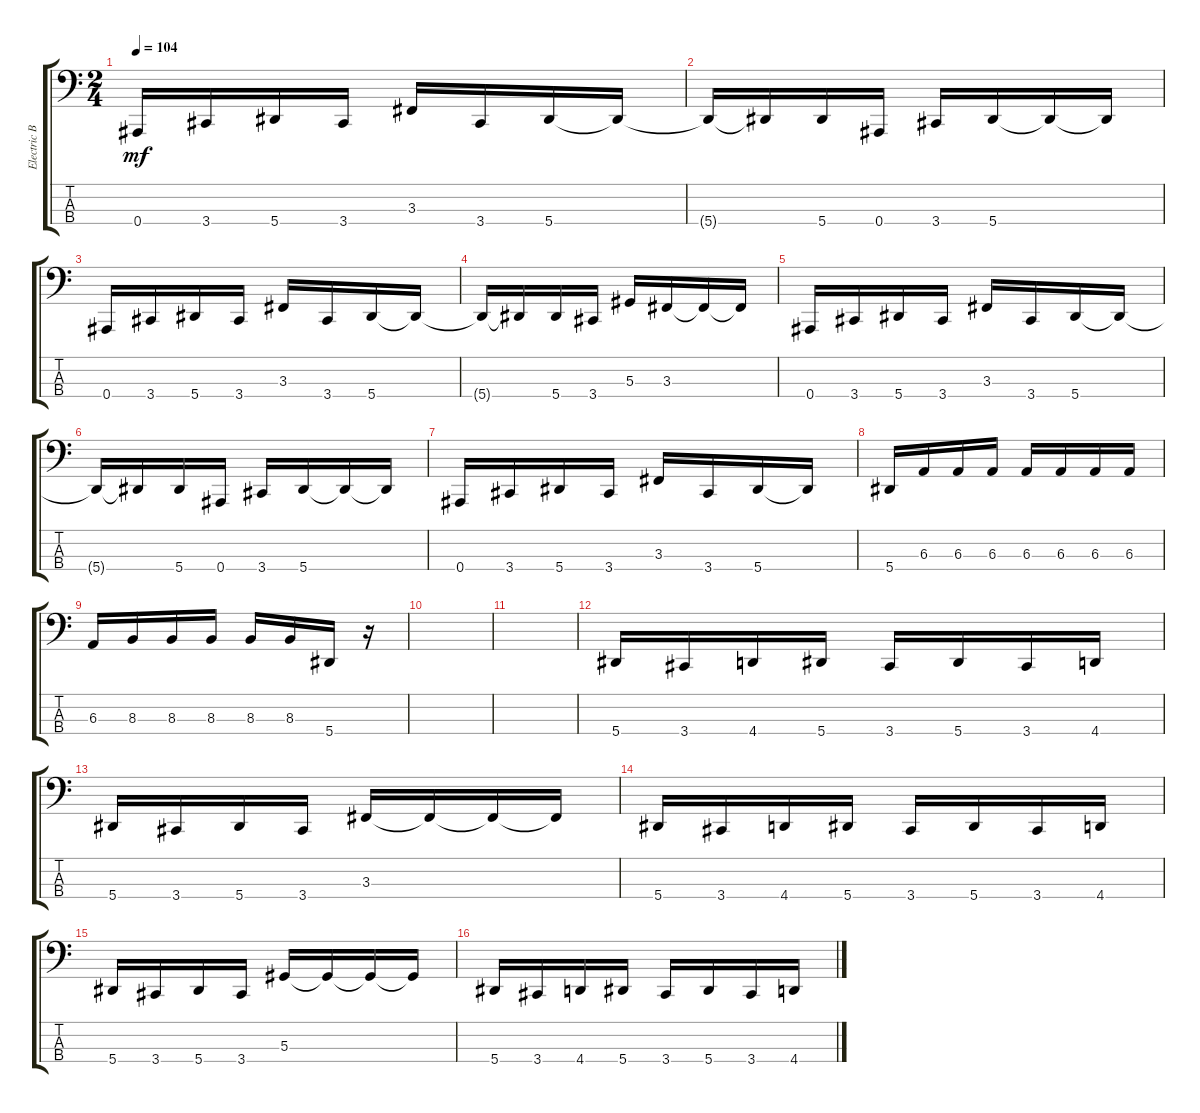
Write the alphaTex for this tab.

\track ("Electric Bass" "Electric B") {instrument electricbassfinger}
\staff {score tabs}
\tuning (Db2 Ab1 Eb1 Bb0) {hide}
\ts (2 4)
\tempo 104
\clef f4
\ks c
0.4.16{dy mf} 3.4.16 5.4.16 3.4.16 3.3.16 3.4.16 5.4.16 5.4{t}.16 |
5.4{t}.16 5.4{t}.16 5.4.16 0.4.16 3.4.16 5.4.16 5.4{t}.16 5.4{t}.16 |
0.4.16 3.4.16 5.4.16 3.4.16 3.3.16 3.4.16 5.4.16 5.4{t}.16 |
5.4{t}.16 5.4{t}.16 5.4.16 3.4.16 5.3.16 3.3.16 3.3{t}.16 3.3{t}.16 |
0.4.16 3.4.16 5.4.16 3.4.16 3.3.16 3.4.16 5.4.16 5.4{t}.16 |
5.4{t}.16 5.4{t}.16 5.4.16 0.4.16 3.4.16 5.4.16 5.4{t}.16 5.4{t}.16 |
0.4.16 3.4.16 5.4.16 3.4.16 3.3.16 3.4.16 5.4.16 5.4{t}.16 |
5.4.16 6.3.16 6.3.16 6.3.16 6.3.16 6.3.16 6.3.16 6.3.16 |
6.3.16 8.3.16 8.3.16 8.3.16 8.3.16 8.3.16 5.4.16 r.16 |
|
|
5.4.16 3.4.16 4.4.16 5.4.16 3.4.16 5.4.16 3.4.16 4.4.16 |
5.4.16 3.4.16 5.4.16 3.4.16 3.3.16 3.3{t}.16 3.3{t}.16 3.3{t}.16 |
5.4.16 3.4.16 4.4.16 5.4.16 3.4.16 5.4.16 3.4.16 4.4.16 |
5.4.16 3.4.16 5.4.16 3.4.16 5.3.16 5.3{t}.16 5.3{t}.16 5.3{t}.16 |
5.4.16 3.4.16 4.4.16 5.4.16 3.4.16 5.4.16 3.4.16 4.4.16
